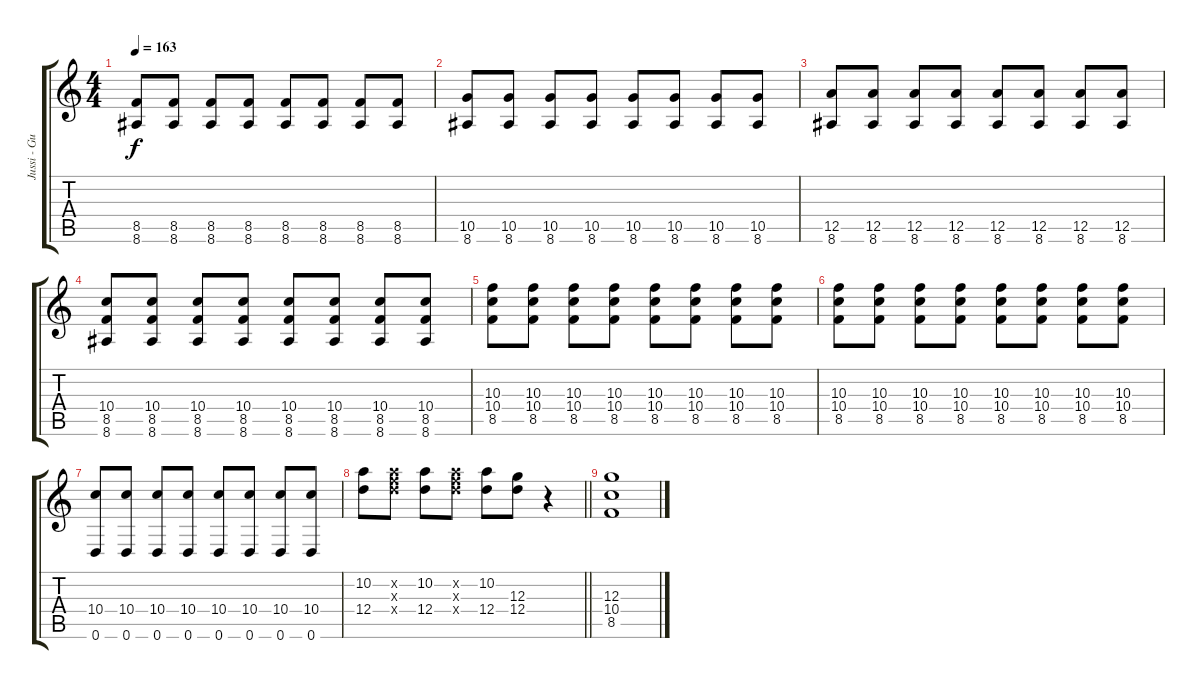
\track ("Jussi - Guitar" "Jussi - Gu") {instrument overdrivenguitar}
\staff {score tabs}
\tuning (E4 B3 G3 D3 A2 D2) {hide}
\ts (4 4)
\tempo 163
\clef g2
\ks c
(8.5 8.6).8{dy f} (8.5 8.6).8 (8.5 8.6).8 (8.5 8.6).8 (8.5 8.6).8 (8.5 8.6).8 (8.5 8.6).8 (8.5 8.6).8 |
(10.5 8.6).8 (10.5 8.6).8 (10.5 8.6).8 (10.5 8.6).8 (10.5 8.6).8 (10.5 8.6).8 (10.5 8.6).8 (10.5 8.6).8 |
(12.5 8.6).8 (12.5 8.6).8 (12.5 8.6).8 (12.5 8.6).8 (12.5 8.6).8 (12.5 8.6).8 (12.5 8.6).8 (12.5 8.6).8 |
(10.4 8.5 8.6).8 (10.4 8.5 8.6).8 (10.4 8.5 8.6).8 (10.4 8.5 8.6).8 (10.4 8.5 8.6).8 (10.4 8.5 8.6).8 (10.4 8.5 8.6).8 (10.4 8.5 8.6).8 |
(10.3 10.4 8.5).8 (10.3 10.4 8.5).8 (10.3 10.4 8.5).8 (10.3 10.4 8.5).8 (10.3 10.4 8.5).8 (10.3 10.4 8.5).8 (10.3 10.4 8.5).8 (10.3 10.4 8.5).8 |
(10.3 10.4 8.5).8 (10.3 10.4 8.5).8 (10.3 10.4 8.5).8 (10.3 10.4 8.5).8 (10.3 10.4 8.5).8 (10.3 10.4 8.5).8 (10.3 10.4 8.5).8 (10.3 10.4 8.5).8 |
(10.4 0.6).8 (10.4 0.6).8 (10.4 0.6).8 (10.4 0.6).8 (10.4 0.6).8 (10.4 0.6).8 (10.4 0.6).8 (10.4 0.6).8 |
\barLineRight lightlight
(10.2 12.4).8 (10.2{x} 10.3{x} 12.4{x}).8 (10.2 12.4).8 (10.2{x} 10.3{x} 12.4{x}).8 (10.2 12.4).8 (12.3 12.4).8 r.4 |
(12.3 10.4 8.5).1
